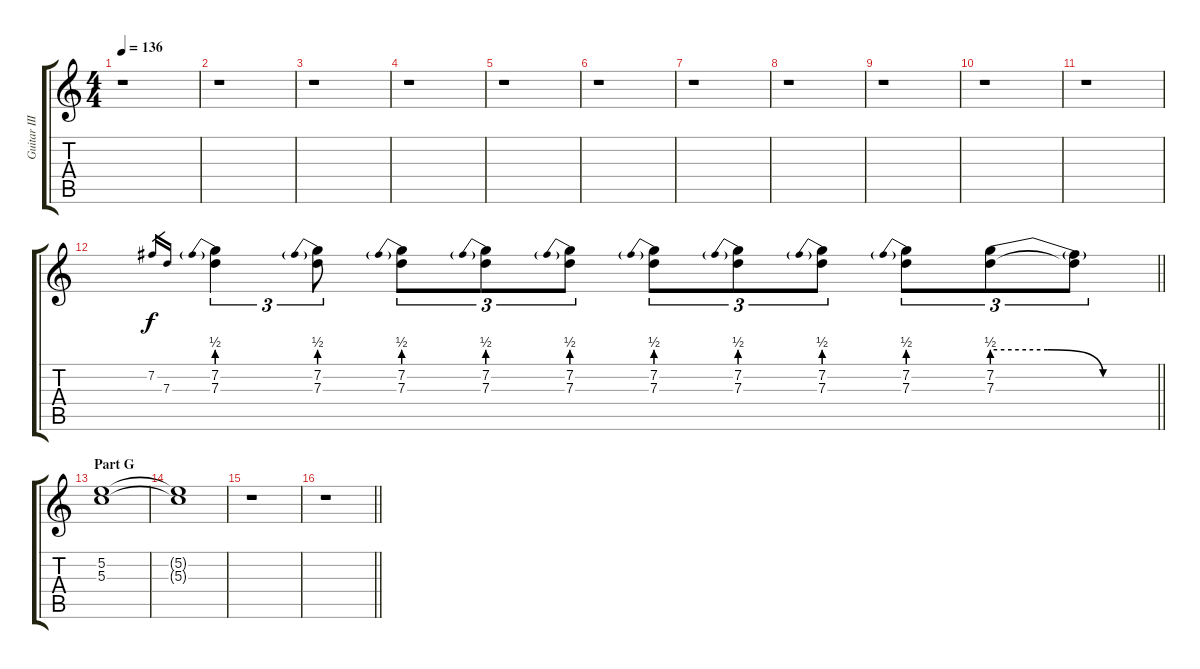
\track ("Guitar III (Daita)" "Guitar III") {instrument distortionguitar}
\staff {score tabs}
\tuning (E4 B3 G3 D3 A2 E2) {hide}
\ts (4 4)
\tempo 136
\clef g2
\ks c
r.1{dy f} |
r.1 |
r.1 |
r.1 |
r.1 |
r.1 |
r.1 |
r.1 |
r.1 |
r.1 |
r.1 |
\barLineRight lightlight
7.2.16{gr} 7.3.16{gr} (7.2{be (prebend 0 2 60 2)} 7.3).4{tu (3 2)} (7.2{be (prebend 0 2 60 2)} 7.3).8{tu (3 2)} (7.2{be (prebend 0 2 60 2)} 7.3).8{tu (3 2)} (7.2{be (prebend 0 2 60 2)} 7.3).8{tu (3 2)} (7.2{be (prebend 0 2 60 2)} 7.3).8{tu (3 2)} (7.2{be (prebend 0 2 60 2)} 7.3).8{tu (3 2)} (7.2{be (prebend 0 2 60 2)} 7.3).8{tu (3 2)} (7.2{be (prebend 0 2 60 2)} 7.3).8{tu (3 2)} (7.2{be (prebend 0 2 60 2)} 7.3).8{tu (3 2)} (7.2{be (custom 0 2 20 2 40 0 60 0)} 7.3).8{tu (3 2)} (7.2{t} 7.3{t}).8{tu (3 2)} |
\section ("" "Part G")
(5.2 5.3).1 |
(5.2{t} 5.3{t}).1 |
r.1 |
\barLineRight lightlight
r.1
